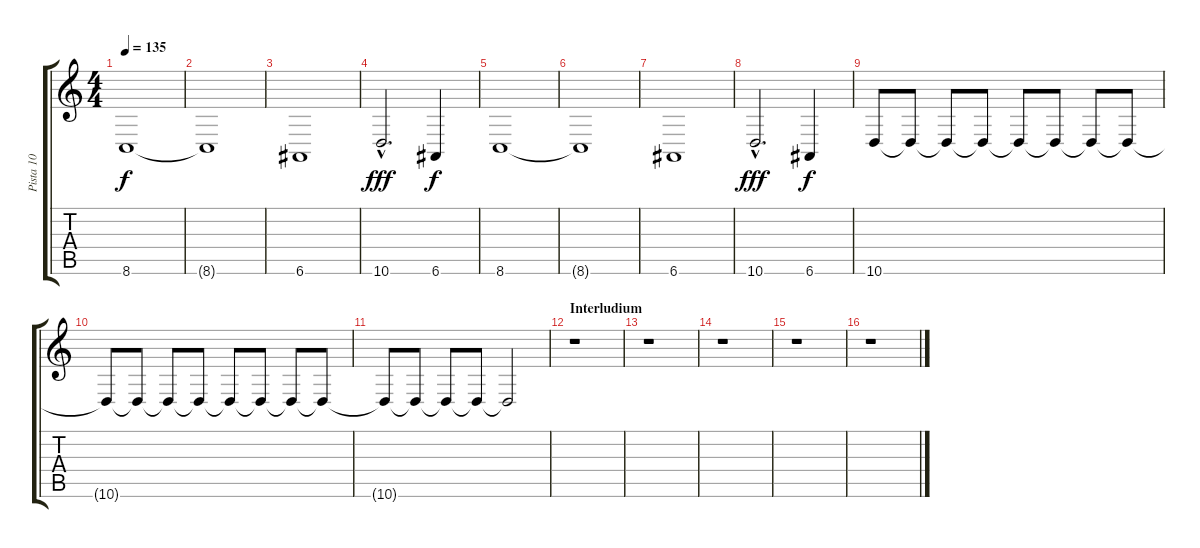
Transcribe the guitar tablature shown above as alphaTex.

\track ("Pista 10" "Pista 10") {instrument acousticgrandpiano}
\staff {score tabs}
\tuning (E4 B3 G3 D3 A2 E2) {hide}
\ts (4 4)
\tempo 135
\clef g2
\ks c
8.6.1{dy f} |
8.6{t}.1 |
6.6.1 |
10.6{hac}.2{d dy fff} 6.6.4{dy f} |
8.6.1 |
8.6{t}.1 |
6.6.1 |
10.6{hac}.2{d dy fff} 6.6.4{dy f} |
10.6.8 10.6{t}.8{volume 15} 10.6{t}.8{volume 14} 10.6{t}.8{volume 14} 10.6{t}.8{volume 13} 10.6{t}.8{volume 13} 10.6{t}.8{volume 12} 10.6{t}.8{volume 12} |
10.6{t}.8{volume 11} 10.6{t}.8{volume 11} 10.6{t}.8{volume 10} 10.6{t}.8{volume 9} 10.6{t}.8{volume 8} 10.6{t}.8{volume 7} 10.6{t}.8{volume 6} 10.6{t}.8{volume 4} |
10.6{t}.8{volume 3} 10.6{t}.8{volume 2} 10.6{t}.8{volume 0} 10.6{t}.8{volume 0} 10.6{t}.2 |
\section ("" "Interludium")
r.1 |
r.1 |
r.1 |
r.1 |
r.1
